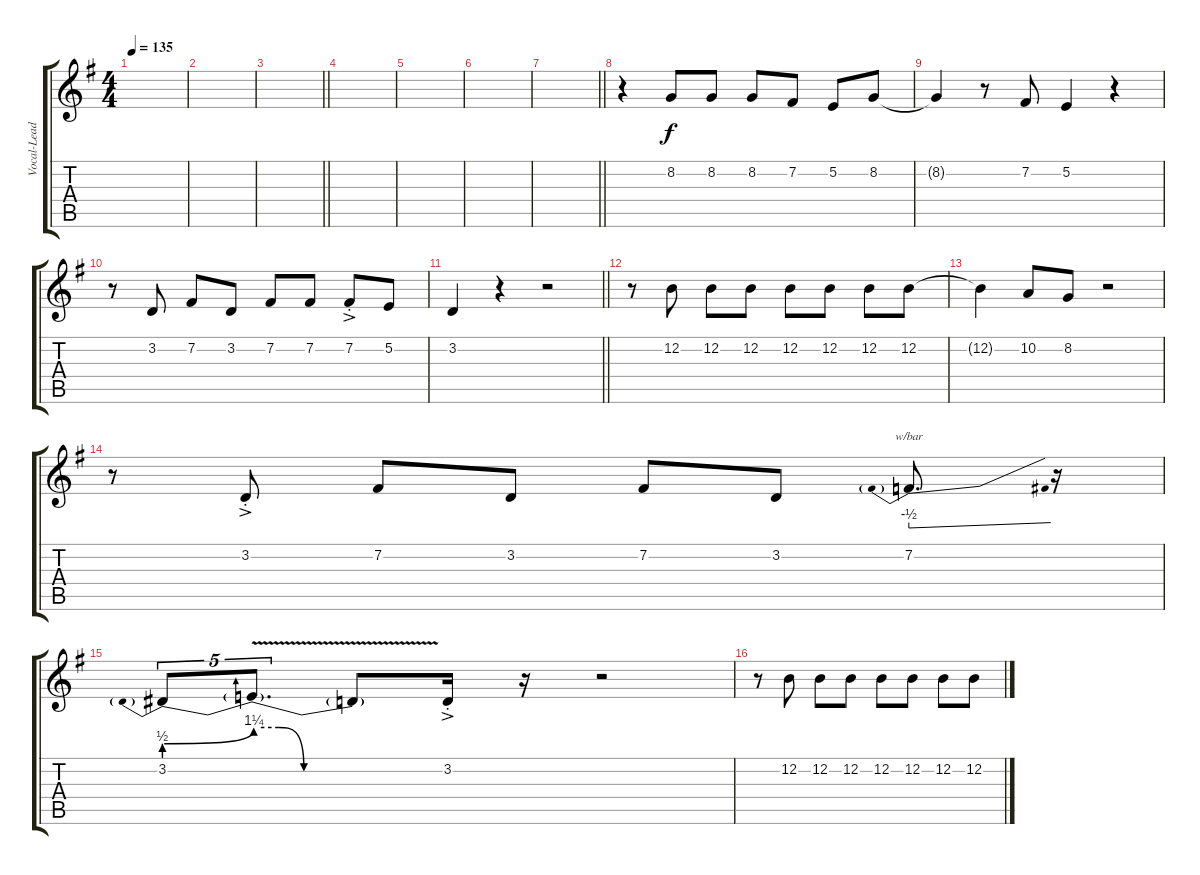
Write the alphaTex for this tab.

\track ("Vocal-Lead2" "Vocal-Lead") {instrument synthvoice}
\staff {score tabs}
\tuning (E4 B3 G3 D3 A2 E2) {hide}
\ts (4 4)
\tempo 135
\clef g2
\ks g
|
|
\barLineRight lightlight
|
|
|
|
\barLineRight lightlight
|
r.4 8.2.8 8.2.8 8.2.8 7.2.8 5.2.8 8.2.8 |
8.2{t}.4 r.8 7.2.8 5.2.4 r.4 |
r.8 3.2.8 7.2.8 3.2.8 7.2.8 7.2.8 7.2{ac st}.8 5.2.8 |
\barLineRight lightlight
3.2.4 r.4 r.2 |
r.8 12.2.8 12.2.8 12.2.8 12.2.8 12.2.8 12.2.8 12.2.8 |
12.2{t}.4 10.2.8 8.2.8 r.2 |
r.8 3.2{ac st}.8 7.2.8 3.2.8 7.2.8 3.2.8 7.2.8{d tbe (predivedive default 0 -2 60 0)} r.16 |
3.2{be (prebendbend 0 2 60 5)}.8{tu (5 4)} 3.2{be (custom 0 5 15 5 30 0 60 0) v t}.8{d tu (5 4)} 3.2{be (hold 0 0 60 0) v t}.8 3.2{ac st}.16 r.16 r.2 |
r.8 12.2.8 12.2.8 12.2.8 12.2.8 12.2.8 12.2.8 12.2.8
